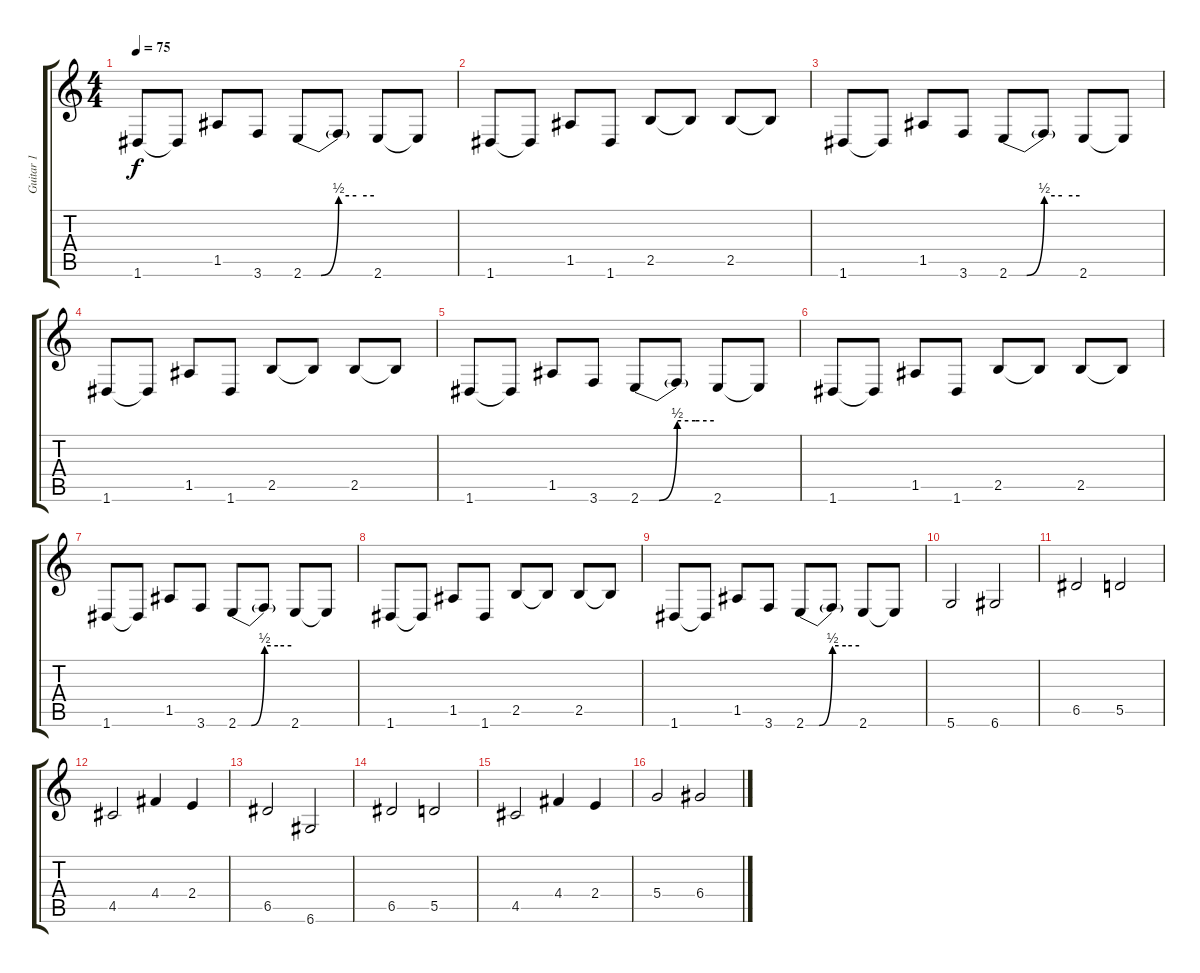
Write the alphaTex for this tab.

\track ("Guitar 1" "Guitar 1") {instrument distortionguitar}
\staff {score tabs}
\tuning (E4 B3 G3 D3 A2 D2) {hide}
\ts (4 4)
\tempo 75
\clef g2
\ks c
1.6.8{dy f} 1.6{t}.8 1.5.8 3.6.8 2.6{be (custom 0 0 15 0 30 2 45 2 60 2)}.8 2.6{t}.8 2.6.8 2.6{t}.8 |
1.6.8 1.6{t}.8 1.5.8 1.6.8 2.5.8 2.5{t}.8 2.5.8 2.5{t}.8 |
1.6.8 1.6{t}.8 1.5.8 3.6.8 2.6{be (custom 0 0 15 0 30 2 45 2 60 2)}.8 2.6{t}.8 2.6.8 2.6{t}.8 |
1.6.8 1.6{t}.8 1.5.8 1.6.8 2.5.8 2.5{t}.8 2.5.8 2.5{t}.8 |
1.6.8 1.6{t}.8 1.5.8 3.6.8 2.6{be (custom 0 0 15 0 30 2 45 2 60 2)}.8 2.6{t}.8 2.6.8 2.6{t}.8 |
1.6.8 1.6{t}.8 1.5.8 1.6.8 2.5.8 2.5{t}.8 2.5.8 2.5{t}.8 |
1.6.8 1.6{t}.8 1.5.8 3.6.8 2.6{be (custom 0 0 15 0 30 2 45 2 60 2)}.8 2.6{t}.8 2.6.8 2.6{t}.8 |
1.6.8 1.6{t}.8 1.5.8 1.6.8 2.5.8 2.5{t}.8 2.5.8 2.5{t}.8 |
1.6.8 1.6{t}.8 1.5.8 3.6.8 2.6{be (custom 0 0 15 0 30 2 45 2 60 2)}.8 2.6{t}.8 2.6.8 2.6{t}.8 |
5.6.2 6.6.2 |
6.5.2 5.5.2 |
4.5.2 4.4.4 2.4.4 |
6.5.2 6.6.2 |
6.5.2 5.5.2 |
4.5.2 4.4.4 2.4.4 |
5.4.2 6.4.2
